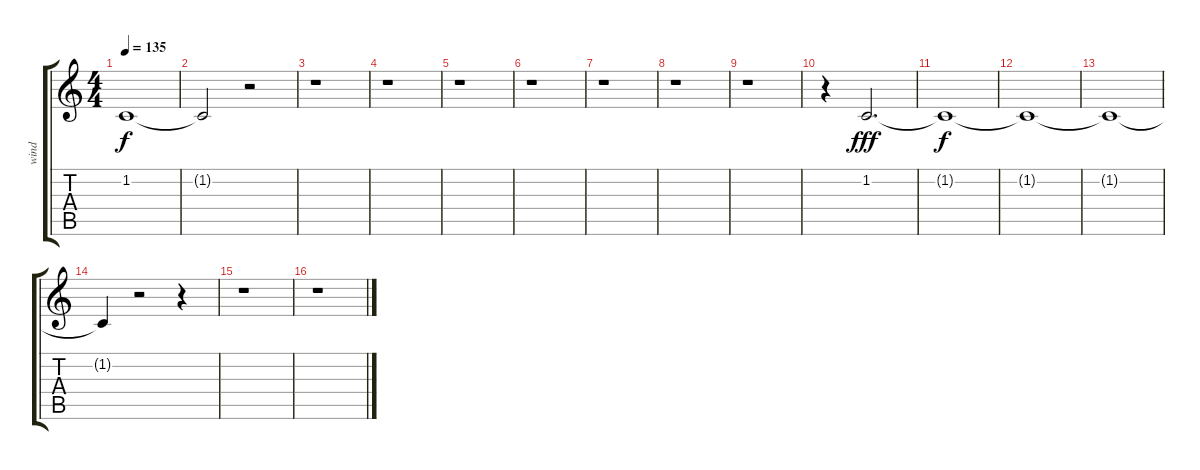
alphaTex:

\track ("wind" "wind") {instrument seashore}
\staff {score tabs}
\tuning (E4 B3 G3 D3 A2 E2) {hide}
\ts (4 4)
\tempo 135
\clef g2
\ks c
1.2{t}.1{dy f} |
1.2{t}.2 r.2 |
r.1 |
r.1 |
r.1 |
r.1 |
r.1 |
r.1 |
r.1 |
r.4 1.2.2{d dy fff} |
1.2{t}.1{dy f} |
1.2{t}.1 |
1.2{t}.1 |
1.2{t}.4 r.2 r.4 |
r.1 |
r.1
